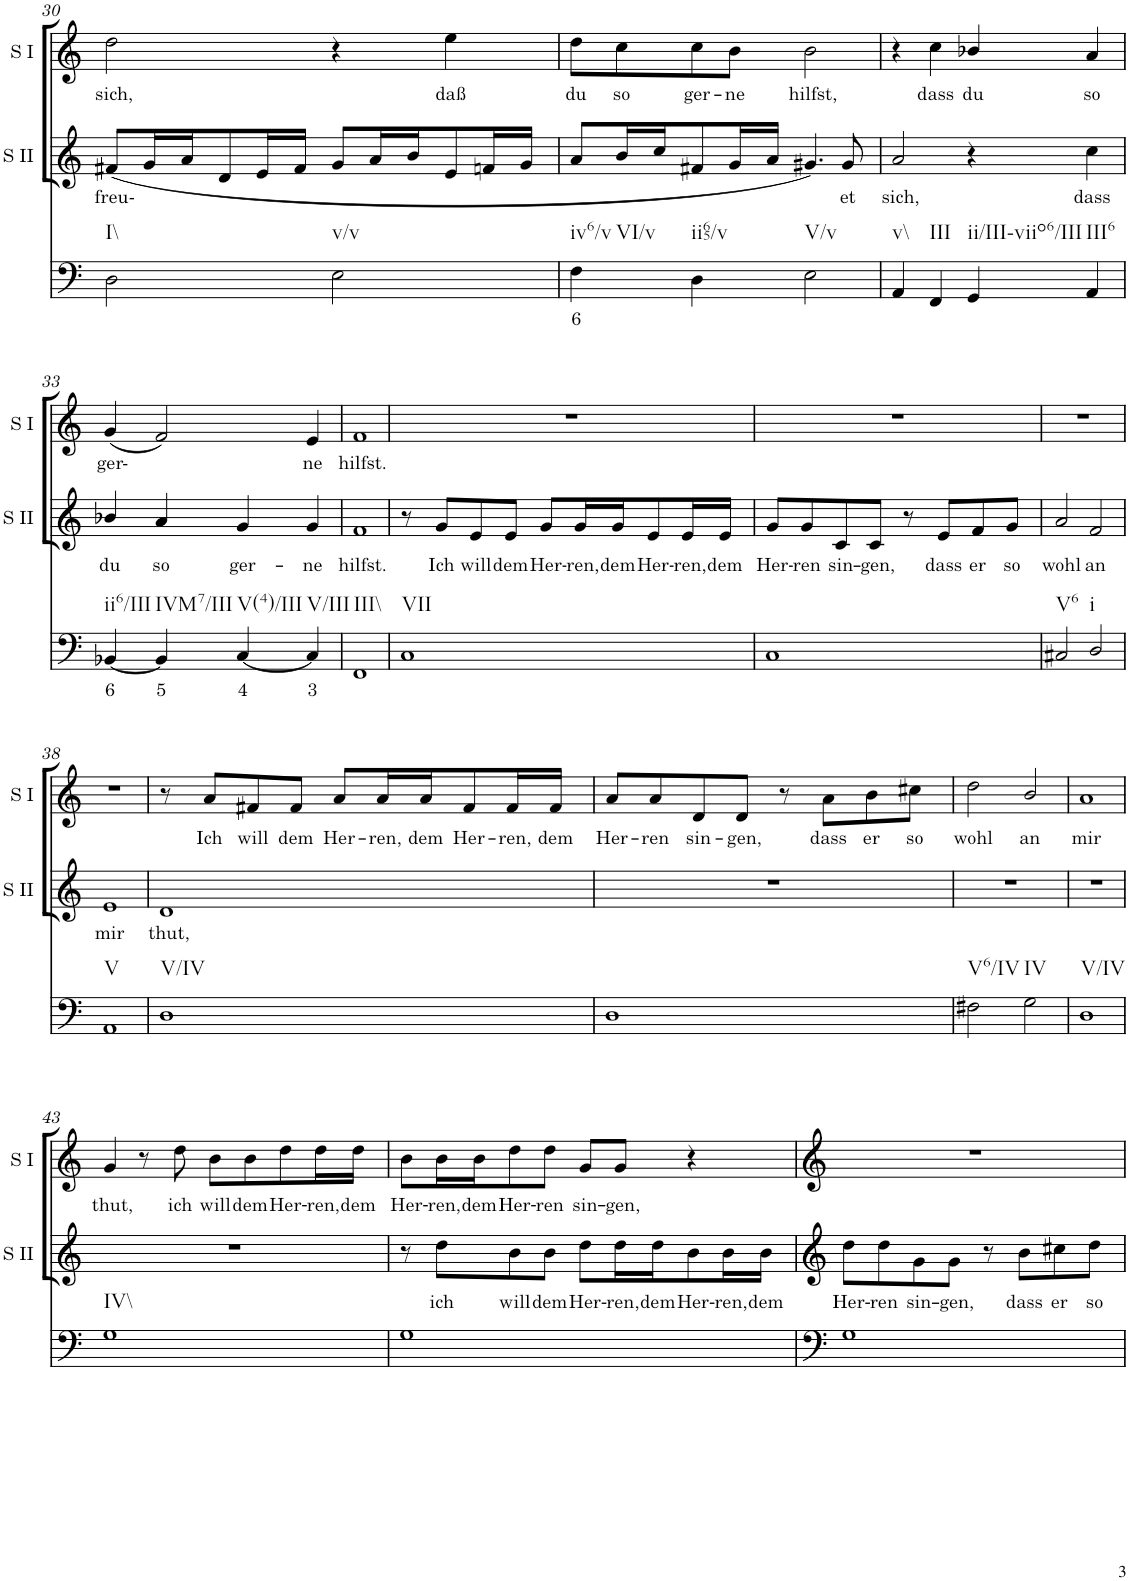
**kern	**text	**kern	**text	**kern	**text
*part3	*part3	*part2	*part2	*part1	*part1
*staff3	*staff3	*staff2	*staff2	*staff1	*staff1
*I"Continuo	*	*I"Soprano II	*	*I"Soprano I	*
*	*	*I'S II	*	*I'S I	*
!!LO:PB:g=z
*clefF4	*	*clefG2	*	*clefG2	*
*k[]	*	*k[]	*	*k[]	*
*M2/2	*	*M2/2	*	*M2/2	*
*met(c|)	*	*met(c|)	*	*met(c|)	*
=30	=30	=30	=30	=30	=30
!LO:TX:b:t=I\\	!	!	!	!	!
!	!	!	!LO:LY:b	!	!LO:LY:b
2D\	.	(8f#X/L	freu-	2dd\	sich,
.	.	16g/L	.	.	.
.	.	16a/J	.	.	.
.	.	8d/	.	.	.
.	.	16e/L	.	.	.
.	.	16f#/JJ	.	.	.
!LO:TX:b:t=v/v	!	!	!	!	!
2E\	.	8g/L	.	4r	.
.	.	16a/L	.	.	.
.	.	16b/J	.	.	.
!	!	!	!	!	!LO:LY:b
.	.	8e/	.	4ee\	daß
.	.	16fn/L	.	.	.
.	.	16g/JJ	.	.	.
=31	=31	=31	=31	=31	=31
!LO:TX:b:t=iv6/v	!	!	!	!	!
!LO:TX:b:t=VI/v	!	!	!	!	!
!	!LO:LY:b	!	!	!	!LO:LY:b
4F\	6	8a/L	.	8dd\L	du
!	!	!	!	!	!LO:LY:b
.	.	16b/L	.	8cc\	so
.	.	16cc/J	.	.	.
!LO:TX:b:t=ii65/v	!	!	!	!	!
!	!	!	!	!	!LO:LY:b
4D\	.	8f#X/	.	8cc\	ger-
!	!	!	!	!	!LO:LY:b
.	.	16g/L	.	8b\J	ne
.	.	16a/JJ	.	.	.
!LO:TX:b:t=V/v	!	!	!	!	!
!	!	!	!	!	!LO:LY:b
2E\	.	4.g#X/)	.	2b\	hilfst,
!	!	!	!LO:LY:b	!	!
.	.	8g#/	et	.	.
=32	=32	=32	=32	=32	=32
!LO:TX:b:t=v\\	!	!	!	!	!
!	!	!	!LO:LY:b	!	!
4AA/	.	2a/	sich,	4r	.
!LO:TX:b:t=III	!	!	!	!	!
!	!	!	!	!	!LO:LY:b
4FF/	.	.	.	4cc\	dass
!LO:TX:b:t=ii/III-viio6/III	!	!	!	!	!
!	!	!	!	!	!LO:LY:b
4GG/	.	4r	.	4b-X/	du
!LO:TX:b:t=III6	!	!	!	!	!
!	!	!	!LO:LY:b	!	!LO:LY:b
4AA/	.	4cc\	dass	4a/	so
!!LO:LB:g=z
=33	=33	=33	=33	=33	=33
!LO:TX:b:t=ii6/III	!	!	!	!	!
!	!LO:LY:b	!	!LO:LY:b	!	!LO:LY:b
[4BB-X/	6	4b-X/	du	(4g/	ger-
!LO:TX:b:t=IVM7/III	!	!	!	!	!
!	!LO:LY:b	!	!LO:LY:b	!	!
4BB-/]	5	4a/	so	2f/)	.
!LO:TX:b:t=V(4)/III	!	!	!	!	!
!	!LO:LY:b	!	!LO:LY:b	!	!
[4C/	4	4g/	ger-	.	.
!LO:TX:b:t=V/III	!	!	!	!	!
!	!LO:LY:b	!	!LO:LY:b	!	!LO:LY:b
4C/]	3	4g/	ne	4e/	ne
=34	=34	=34	=34	=34	=34
!LO:TX:b:t=III\\	!	!	!	!	!
!	!	!	!LO:LY:b	!	!LO:LY:b
1FF	.	1f	hilfst.	1f	hilfst.
=35	=35	=35	=35	=35	=35
!LO:TX:b:t=VII	!	!	!	!	!
1C	.	8r	.	1r	.
!	!	!	!LO:LY:b	!	!
.	.	8g/L	Ich	.	.
!	!	!	!LO:LY:b	!	!
.	.	8e/	will	.	.
!	!	!	!LO:LY:b	!	!
.	.	8e/J	dem	.	.
!	!	!	!LO:LY:b	!	!
.	.	8g/L	Her-	.	.
!	!	!	!LO:LY:b	!	!
.	.	16g/L	ren,	.	.
!	!	!	!LO:LY:b	!	!
.	.	16g/J	dem	.	.
!	!	!	!LO:LY:b	!	!
.	.	8e/	Her-	.	.
!	!	!	!LO:LY:b	!	!
.	.	16e/L	ren,	.	.
!	!	!	!LO:LY:b	!	!
.	.	16e/JJ	dem	.	.
=36	=36	=36	=36	=36	=36
!	!	!	!LO:LY:b	!	!
1C	.	8g/L	Her-	1r	.
!	!	!	!LO:LY:b	!	!
.	.	8g/	ren	.	.
!	!	!	!LO:LY:b	!	!
.	.	8c/	sin-	.	.
!	!	!	!LO:LY:b	!	!
.	.	8c/J	gen,	.	.
.	.	8r	.	.	.
!	!	!	!LO:LY:b	!	!
.	.	8e/L	dass	.	.
!	!	!	!LO:LY:b	!	!
.	.	8f/	er	.	.
!	!	!	!LO:LY:b	!	!
.	.	8g/J	so	.	.
=37	=37	=37	=37	=37	=37
!LO:TX:b:t=V6	!	!	!	!	!
!	!	!	!LO:LY:b	!	!
2C#X/	.	2a/	wohl	1r	.
!LO:TX:b:t=i	!	!	!	!	!
!	!	!	!LO:LY:b	!	!
2D/	.	2f/	an	.	.
!!LO:LB:g=z
=38	=38	=38	=38	=38	=38
!LO:TX:b:t=V	!	!	!	!	!
!	!	!	!LO:LY:b	!	!
1AA	.	1e	mir	1r	.
=39	=39	=39	=39	=39	=39
!LO:TX:b:t=V/IV	!	!	!	!	!
!	!	!	!LO:LY:b	!	!
1D	.	1d	thut,	8r	.
!	!	!	!	!	!LO:LY:b
.	.	.	.	8a/L	Ich
!	!	!	!	!	!LO:LY:b
.	.	.	.	8f#X/	will
!	!	!	!	!	!LO:LY:b
.	.	.	.	8f#/J	dem
!	!	!	!	!	!LO:LY:b
.	.	.	.	8a/L	Her-
!	!	!	!	!	!LO:LY:b
.	.	.	.	16a/L	ren,
!	!	!	!	!	!LO:LY:b
.	.	.	.	16a/J	dem
!	!	!	!	!	!LO:LY:b
.	.	.	.	8f#/	Her-
!	!	!	!	!	!LO:LY:b
.	.	.	.	16f#/L	ren,
!	!	!	!	!	!LO:LY:b
.	.	.	.	16f#/JJ	dem
=40	=40	=40	=40	=40	=40
!	!	!	!	!	!LO:LY:b
1D	.	1r	.	8a/L	Her-
!	!	!	!	!	!LO:LY:b
.	.	.	.	8a/	ren
!	!	!	!	!	!LO:LY:b
.	.	.	.	8d/	sin-
!	!	!	!	!	!LO:LY:b
.	.	.	.	8d/J	gen,
.	.	.	.	8r	.
!	!	!	!	!	!LO:LY:b
.	.	.	.	8a\L	dass
!	!	!	!	!	!LO:LY:b
.	.	.	.	8b\	er
!	!	!	!	!	!LO:LY:b
.	.	.	.	8cc#X\J	so
=41	=41	=41	=41	=41	=41
!LO:TX:b:t=V6/IV	!	!	!	!	!
!	!	!	!	!	!LO:LY:b
2F#X\	.	1r	.	2dd\	wohl
!LO:TX:b:t=IV	!	!	!	!	!
!	!	!	!	!	!LO:LY:b
2G\	.	.	.	2b/	an
=42	=42	=42	=42	=42	=42
!LO:TX:b:t=V/IV	!	!	!	!	!
!	!	!	!	!	!LO:LY:b
1D	.	1r	.	1a	mir
!!LO:LB:g=z
=43	=43	=43	=43	=43	=43
!LO:TX:b:t=IV\\	!	!	!	!	!
!	!	!	!	!	!LO:LY:b
1G	.	1r	.	4g/	thut,
.	.	.	.	8r	.
!	!	!	!	!	!LO:LY:b
.	.	.	.	8dd\	ich
!	!	!	!	!	!LO:LY:b
.	.	.	.	8b\L	will
!	!	!	!	!	!LO:LY:b
.	.	.	.	8b\	dem
!	!	!	!	!	!LO:LY:b
.	.	.	.	8dd\	Her-
!	!	!	!	!	!LO:LY:b
.	.	.	.	16dd\L	ren,
!	!	!	!	!	!LO:LY:b
.	.	.	.	16dd\JJ	dem
=44	=44	=44	=44	=44	=44
!	!	!	!	!	!LO:LY:b
1G	.	8r	.	8b\L	Her-
!	!	!	!LO:LY:b	!	!LO:LY:b
.	.	8dd\L	ich	16b\L	ren,
!	!	!	!	!	!LO:LY:b
.	.	.	.	16b\J	dem
!	!	!	!LO:LY:b	!	!LO:LY:b
.	.	8b\	will	8dd\	Her-
!	!	!	!LO:LY:b	!	!LO:LY:b
.	.	8b\J	dem	8dd\J	ren
!	!	!	!LO:LY:b	!	!LO:LY:b
.	.	8dd\L	Her-	8g/L	sin-
!	!	!	!LO:LY:b	!	!LO:LY:b
.	.	16dd\L	ren,	8g/J	gen,
!	!	!	!LO:LY:b	!	!
.	.	16dd\J	dem	.	.
!	!	!	!LO:LY:b	!	!
.	.	8b\	Her-	4r	.
!	!	!	!LO:LY:b	!	!
.	.	16b\L	ren,	.	.
!	!	!	!LO:LY:b	!	!
.	.	16b\JJ	dem	.	.
=45	=45	=45	=45	=45	=45
!	!	!	!LO:LY:b	!	!
1G	.	8dd\L	Her-	1r	.
!	!	!	!LO:LY:b	!	!
.	.	8dd\	ren	.	.
!	!	!	!LO:LY:b	!	!
.	.	8g\	sin-	.	.
!	!	!	!LO:LY:b	!	!
.	.	8g\J	gen,	.	.
.	.	8r	.	.	.
!	!	!	!LO:LY:b	!	!
.	.	8b\L	dass	.	.
!	!	!	!LO:LY:b	!	!
.	.	8cc#X\	er	.	.
!	!	!	!LO:LY:b	!	!
.	.	8dd\J	so	.	.
=	=	=	=	=	=
*-	*-	*-	*-	*-	*-
